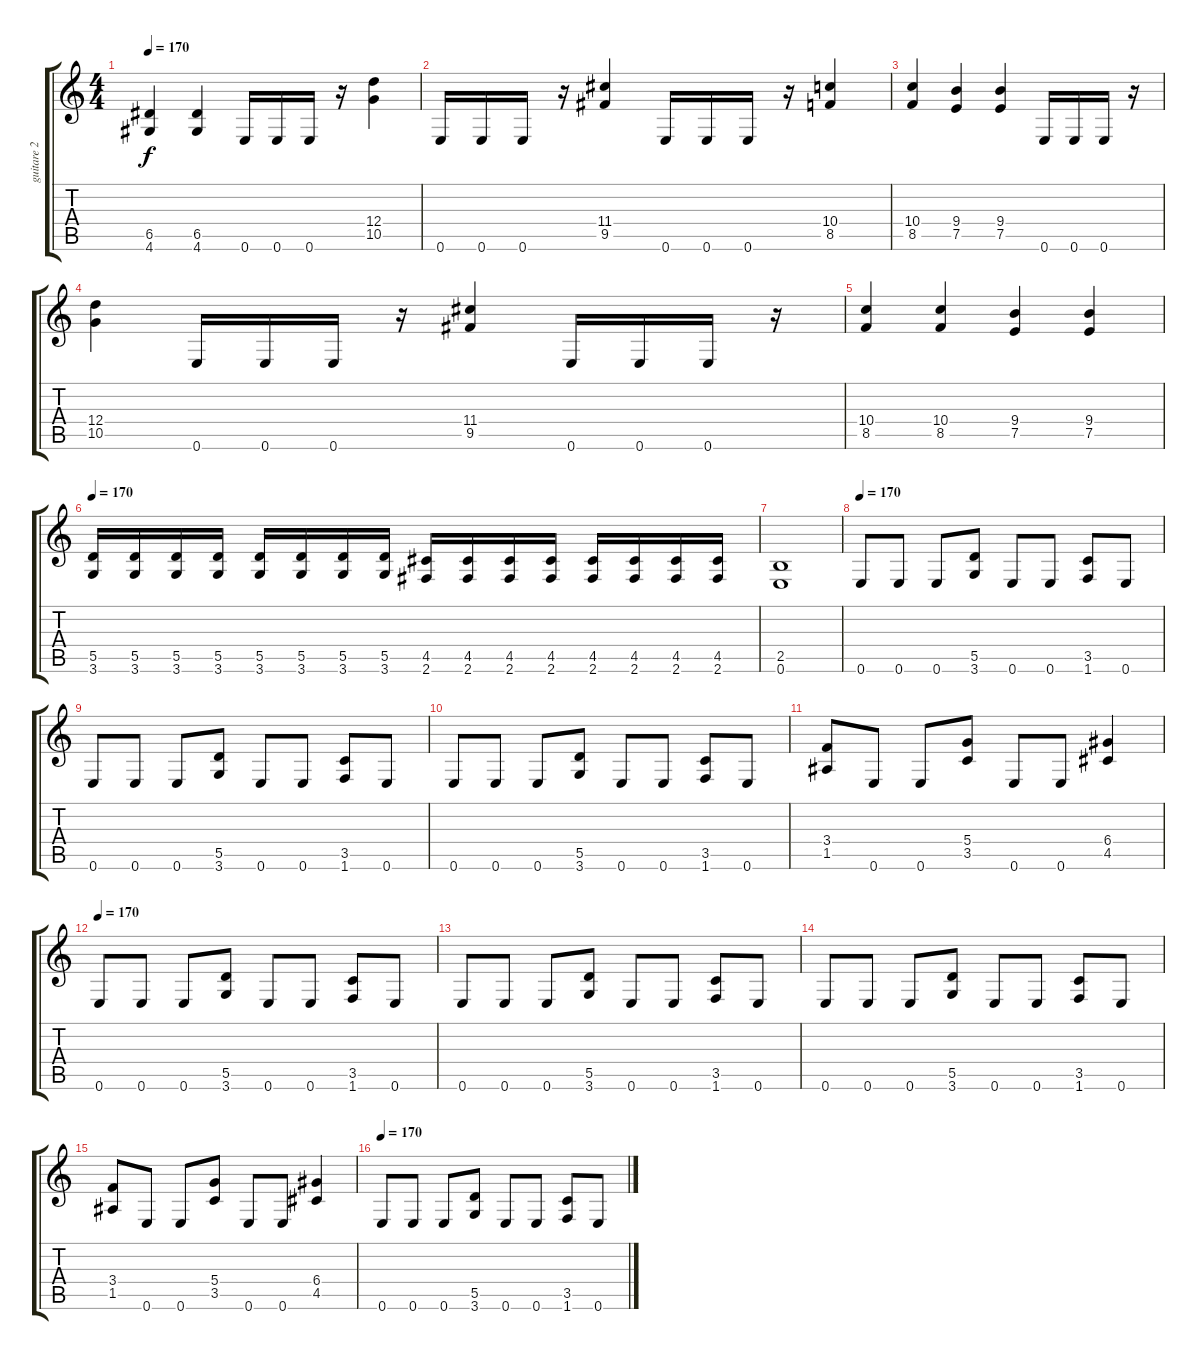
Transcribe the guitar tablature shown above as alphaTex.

\track ("guitare 2" "guitare 2") {instrument distortionguitar}
\staff {score tabs}
\tuning (E4 B3 G3 D3 A2 E2) {hide}
\ts (4 4)
\tempo 170
\clef g2
\ks c
(6.5 4.6).4{dy f} (6.5 4.6).4 0.6.16 0.6.16 0.6.16 r.16 (12.4 10.5).4 |
0.6.16 0.6.16 0.6.16 r.16 (11.4 9.5).4 0.6.16 0.6.16 0.6.16 r.16 (10.4 8.5).4 |
(10.4 8.5).4 (9.4 7.5).4 (9.4 7.5).4 0.6.16 0.6.16 0.6.16 r.16 |
(12.4 10.5).4 0.6.16 0.6.16 0.6.16 r.16 (11.4 9.5).4 0.6.16 0.6.16 0.6.16 r.16 |
(10.4 8.5).4 (10.4 8.5).4 (9.4 7.5).4 (9.4 7.5).4 |
\tempo 170
(5.5 3.6).16 (5.5 3.6).16 (5.5 3.6).16 (5.5 3.6).16 (5.5 3.6).16 (5.5 3.6).16 (5.5 3.6).16 (5.5 3.6).16 (4.5 2.6).16 (4.5 2.6).16 (4.5 2.6).16 (4.5 2.6).16 (4.5 2.6).16 (4.5 2.6).16 (4.5 2.6).16 (4.5 2.6).16 |
(2.5 0.6).1 |
\tempo 170
0.6.8 0.6.8 0.6.8 (5.5 3.6).8 0.6.8 0.6.8 (3.5 1.6).8 0.6.8 |
0.6.8 0.6.8 0.6.8 (5.5 3.6).8 0.6.8 0.6.8 (3.5 1.6).8 0.6.8 |
0.6.8 0.6.8 0.6.8 (5.5 3.6).8 0.6.8 0.6.8 (3.5 1.6).8 0.6.8 |
(3.4 1.5).8 0.6.8 0.6.8 (5.4 3.5).8 0.6.8 0.6.8 (6.4 4.5).4 |
\tempo 170
0.6.8 0.6.8 0.6.8 (5.5 3.6).8 0.6.8 0.6.8 (3.5 1.6).8 0.6.8 |
0.6.8 0.6.8 0.6.8 (5.5 3.6).8 0.6.8 0.6.8 (3.5 1.6).8 0.6.8 |
0.6.8 0.6.8 0.6.8 (5.5 3.6).8 0.6.8 0.6.8 (3.5 1.6).8 0.6.8 |
(3.4 1.5).8 0.6.8 0.6.8 (5.4 3.5).8 0.6.8 0.6.8 (6.4 4.5).4 |
\tempo 170
0.6.8 0.6.8 0.6.8 (5.5 3.6).8 0.6.8 0.6.8 (3.5 1.6).8 0.6.8
